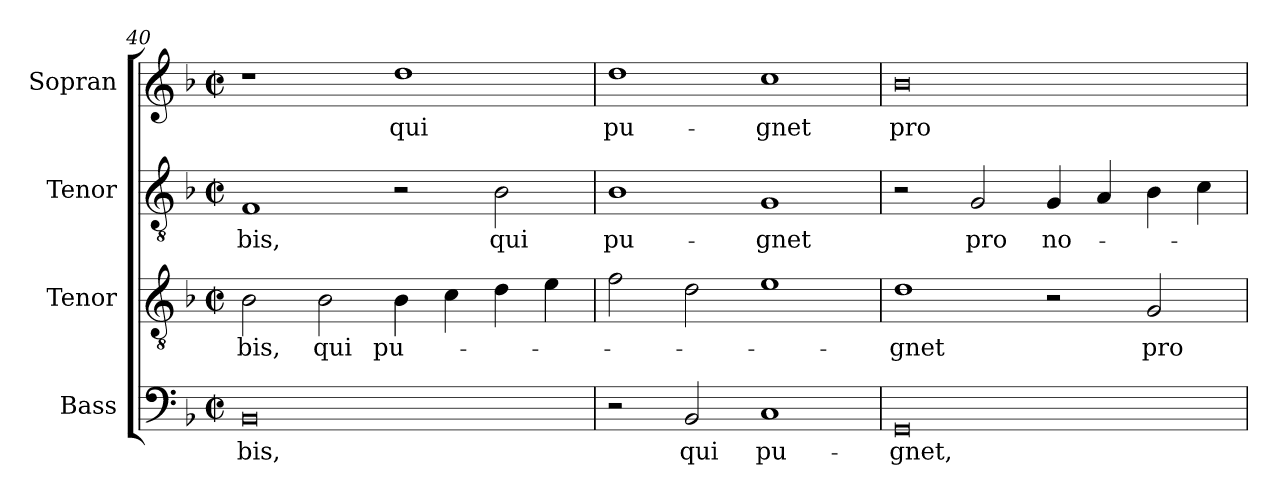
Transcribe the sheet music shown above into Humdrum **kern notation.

**kern	**text	**kern	**text	**kern	**text	**kern	**text
*part4	*part4	*part3	*part3	*part2	*part2	*part1	*part1
*staff4	*staff4	*staff3	*staff3	*staff2	*staff2	*staff1	*staff1
*I"Bass	*	*I"Tenor	*	*I"Tenor	*	*I"Sopran	*
*	*	*I'Tenor	*	*	*	*	*
*clefF4	*	*clefGv2	*	*clefGv2	*	*clefG2	*
*	*	*ITrd7c12	*	*ITrd7c12	*	*	*
*k[b-]	*	*k[b-]	*	*k[b-]	*	*k[b-]	*
*F:	*	*F:	*	*F:	*	*F:	*
*M2/2	*	*M2/2	*	*M2/2	*	*M2/2	*
*met(c|)	*	*met(c|)	*	*met(c|)	*	*met(c|)	*
=40	=40	=40	=40	=40	=40	=40	=40
!	!LO:LY:b:color=#000000	!	!	!	!	!	!
!	!	!	!LO:LY:b:color=#000000	!	!	!	!
!	!	!	!	!	!LO:LY:b:color=#000000	!	!
0BB-i	-bis,	2BB-i\	-bis,	1FFi	-bis,	1r	.
!	!	!	!LO:LY:b:color=#000000	!	!	!	!
.	.	2BB-i\	qui	.	.	.	.
!	!	!	!LO:LY:b:color=#000000	!	!	!	!
!	!	!	!	!	!	!	!LO:LY:b:color=#000000
.	.	4BB-i\	pu-	2r	.	1ddi	qui
.	.	4Ci\	.	.	.	.	.
!	!	!	!	!	!LO:LY:b:color=#000000	!	!
.	.	4Di\	.	2BB-i\	qui	.	.
.	.	4Ei\	.	.	.	.	.
!!LO:LB:g=z
=41	=41	=41	=41	=41	=41	=41	=41
!	!	!	!	!	!LO:LY:b:color=#000000	!	!
!	!	!	!	!	!	!	!LO:LY:b:color=#000000
2r	.	2Fi\	.	1BB-i	pu-	1ddi	pu-
!	!LO:LY:b:color=#000000	!	!	!	!	!	!
2BB-i/	qui	2Di\	.	.	.	.	.
!	!LO:LY:b:color=#000000	!	!	!	!	!	!
!	!	!	!	!	!LO:LY:b:color=#000000	!	!
!	!	!	!	!	!	!	!LO:LY:b:color=#000000
1Ci	pu-	1Ei	.	1GGi	-gnet	1cci	-gnet
=42	=42	=42	=42	=42	=42	=42	=42
!	!LO:LY:b:color=#000000	!	!	!	!	!	!
!	!	!	!LO:LY:b:color=#000000	!	!	!	!
!	!	!	!	!	!	!	!LO:LY:b:color=#000000
0GGi	-gnet,	1Di	-gnet	2r	.	0b-i	pro
!	!	!	!	!	!LO:LY:b:color=#000000	!	!
.	.	.	.	2GGi/	pro	.	.
!	!	!	!	!	!LO:LY:b:color=#000000	!	!
.	.	2r	.	4GGi/	no-	.	.
.	.	.	.	4AAi/	.	.	.
!	!	!	!LO:LY:b:color=#000000	!	!	!	!
.	.	2GGi/	pro	4BB-i\	.	.	.
.	.	.	.	4Ci\	.	.	.
=	=	=	=	=	=	=	=
*-	*-	*-	*-	*-	*-	*-	*-
